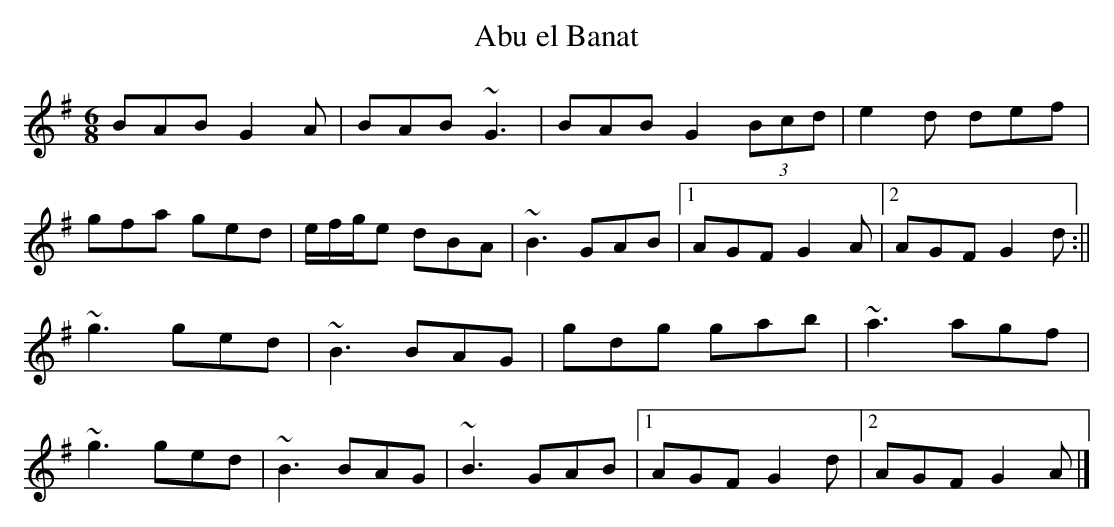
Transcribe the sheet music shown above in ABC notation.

X:1
T: Abu el Banat
M: 6/8
L: 1/8
K: Gmaj
BAB G2 A|BAB ~G3|BAB G2 (3Bcd|e2 d def|
gfa ged|e/f/g/e dBA|~B3 GAB|1 AGF G2 A|2 AGF G2 d:||
~g3 ged|~B3 BAG|gdg gab|~a3 agf|
~g3 ged|~B3 BAG|~B3 GAB|1 AGF G2 d|2 AGF G2 A|]
